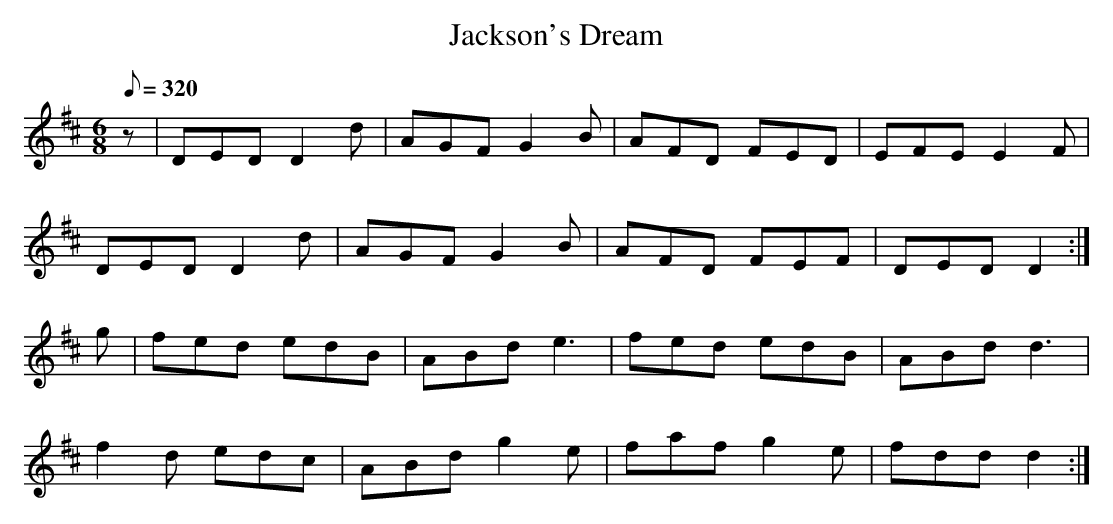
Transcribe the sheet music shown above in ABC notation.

X:1
T: Jackson's Dream
M: 6/8
L: 1/8
Q: 320
K: D
z|DED D2d|AGF G2B|AFD FED|EFE E2F|
DED D2d|AGF G2B|AFD FEF|DED D2 :|
g|fed edB|ABd e3|fed edB|ABd d3|
f2d edc|ABd g2e|faf g2e|fdd d2 :|
